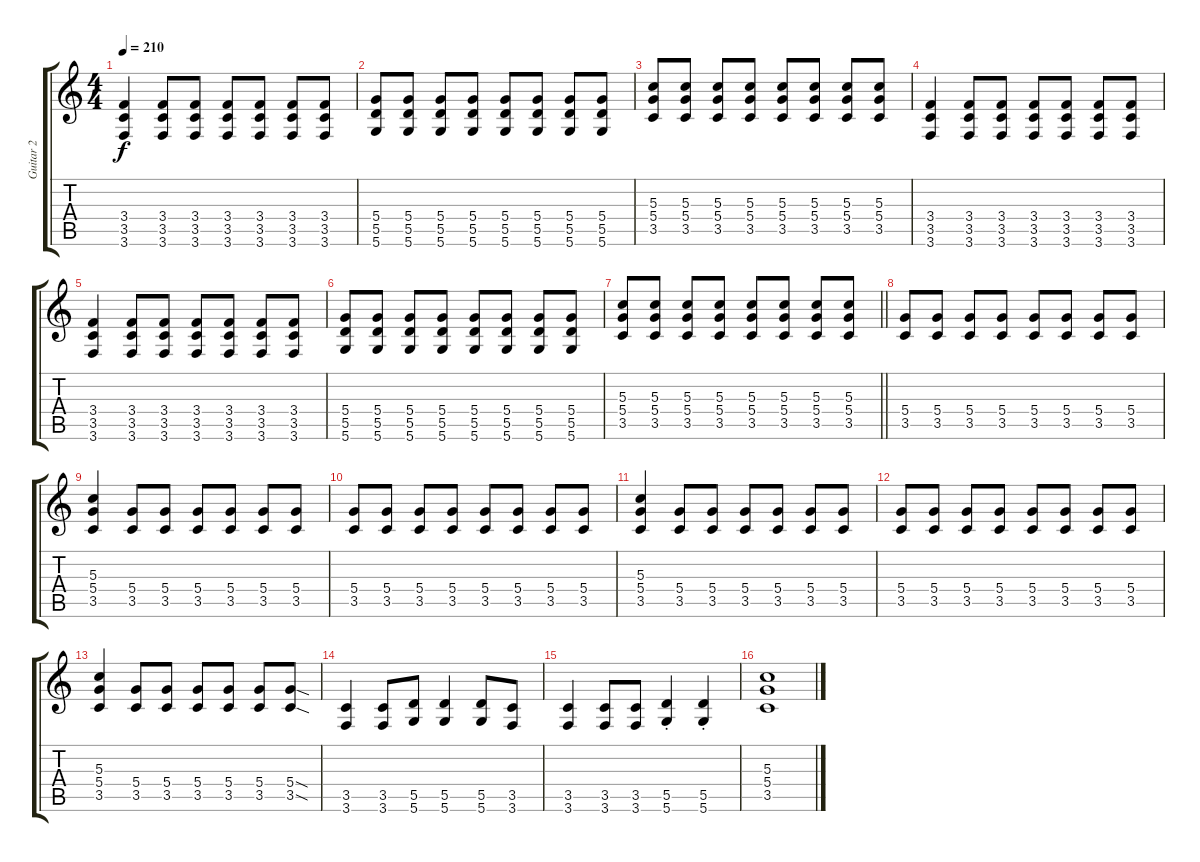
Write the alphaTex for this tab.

\track ("Guitar 2" "Guitar 2") {instrument distortionguitar}
\staff {score tabs}
\tuning (E4 B3 G3 D3 A2 D2) {hide}
\ts (4 4)
\tempo 210
\clef g2
\ks c
(3.4 3.5 3.6).4{dy f} (3.4 3.5 3.6).8 (3.4 3.5 3.6).8 (3.4 3.5 3.6).8 (3.4 3.5 3.6).8 (3.4 3.5 3.6).8 (3.4 3.5 3.6).8 |
(5.4 5.5 5.6).8 (5.4 5.5 5.6).8 (5.4 5.5 5.6).8 (5.4 5.5 5.6).8 (5.4 5.5 5.6).8 (5.4 5.5 5.6).8 (5.4 5.5 5.6).8 (5.4 5.5 5.6).8 |
(5.3 5.4 3.5).8 (5.3 5.4 3.5).8 (5.3 5.4 3.5).8 (5.3 5.4 3.5).8 (5.3 5.4 3.5).8 (5.3 5.4 3.5).8 (5.3 5.4 3.5).8 (5.3 5.4 3.5).8 |
(3.4 3.5 3.6).4 (3.4 3.5 3.6).8 (3.4 3.5 3.6).8 (3.4 3.5 3.6).8 (3.4 3.5 3.6).8 (3.4 3.5 3.6).8 (3.4 3.5 3.6).8 |
(3.4 3.5 3.6).4 (3.4 3.5 3.6).8 (3.4 3.5 3.6).8 (3.4 3.5 3.6).8 (3.4 3.5 3.6).8 (3.4 3.5 3.6).8 (3.4 3.5 3.6).8 |
(5.4 5.5 5.6).8 (5.4 5.5 5.6).8 (5.4 5.5 5.6).8 (5.4 5.5 5.6).8 (5.4 5.5 5.6).8 (5.4 5.5 5.6).8 (5.4 5.5 5.6).8 (5.4 5.5 5.6).8 |
\barLineRight lightlight
(5.3 5.4 3.5).8 (5.3 5.4 3.5).8 (5.3 5.4 3.5).8 (5.3 5.4 3.5).8 (5.3 5.4 3.5).8 (5.3 5.4 3.5).8 (5.3 5.4 3.5).8 (5.3 5.4 3.5).8 |
(5.4 3.5).8 (5.4 3.5).8 (5.4 3.5).8 (5.4 3.5).8 (5.4 3.5).8 (5.4 3.5).8 (5.4 3.5).8 (5.4 3.5).8 |
(5.3 5.4 3.5).4 (5.4 3.5).8 (5.4 3.5).8 (5.4 3.5).8 (5.4 3.5).8 (5.4 3.5).8 (5.4 3.5).8 |
(5.4 3.5).8 (5.4 3.5).8 (5.4 3.5).8 (5.4 3.5).8 (5.4 3.5).8 (5.4 3.5).8 (5.4 3.5).8 (5.4 3.5).8 |
(5.3 5.4 3.5).4 (5.4 3.5).8 (5.4 3.5).8 (5.4 3.5).8 (5.4 3.5).8 (5.4 3.5).8 (5.4 3.5).8 |
(5.4 3.5).8 (5.4 3.5).8 (5.4 3.5).8 (5.4 3.5).8 (5.4 3.5).8 (5.4 3.5).8 (5.4 3.5).8 (5.4 3.5).8 |
(5.3 5.4 3.5).4 (5.4 3.5).8 (5.4 3.5).8 (5.4 3.5).8 (5.4 3.5).8 (5.4 3.5).8 (5.4{sod} 3.5{sod}).8 |
(3.5 3.6).4 (3.5 3.6).8 (5.5 5.6).8 (5.5 5.6).4 (5.5 5.6).8 (3.5 3.6).8 |
(3.5 3.6).4 (3.5 3.6).8 (3.5 3.6).8 (5.5{st} 5.6{st}).4 (5.5{st} 5.6{st}).4 |
(5.3 5.4 3.5).1
